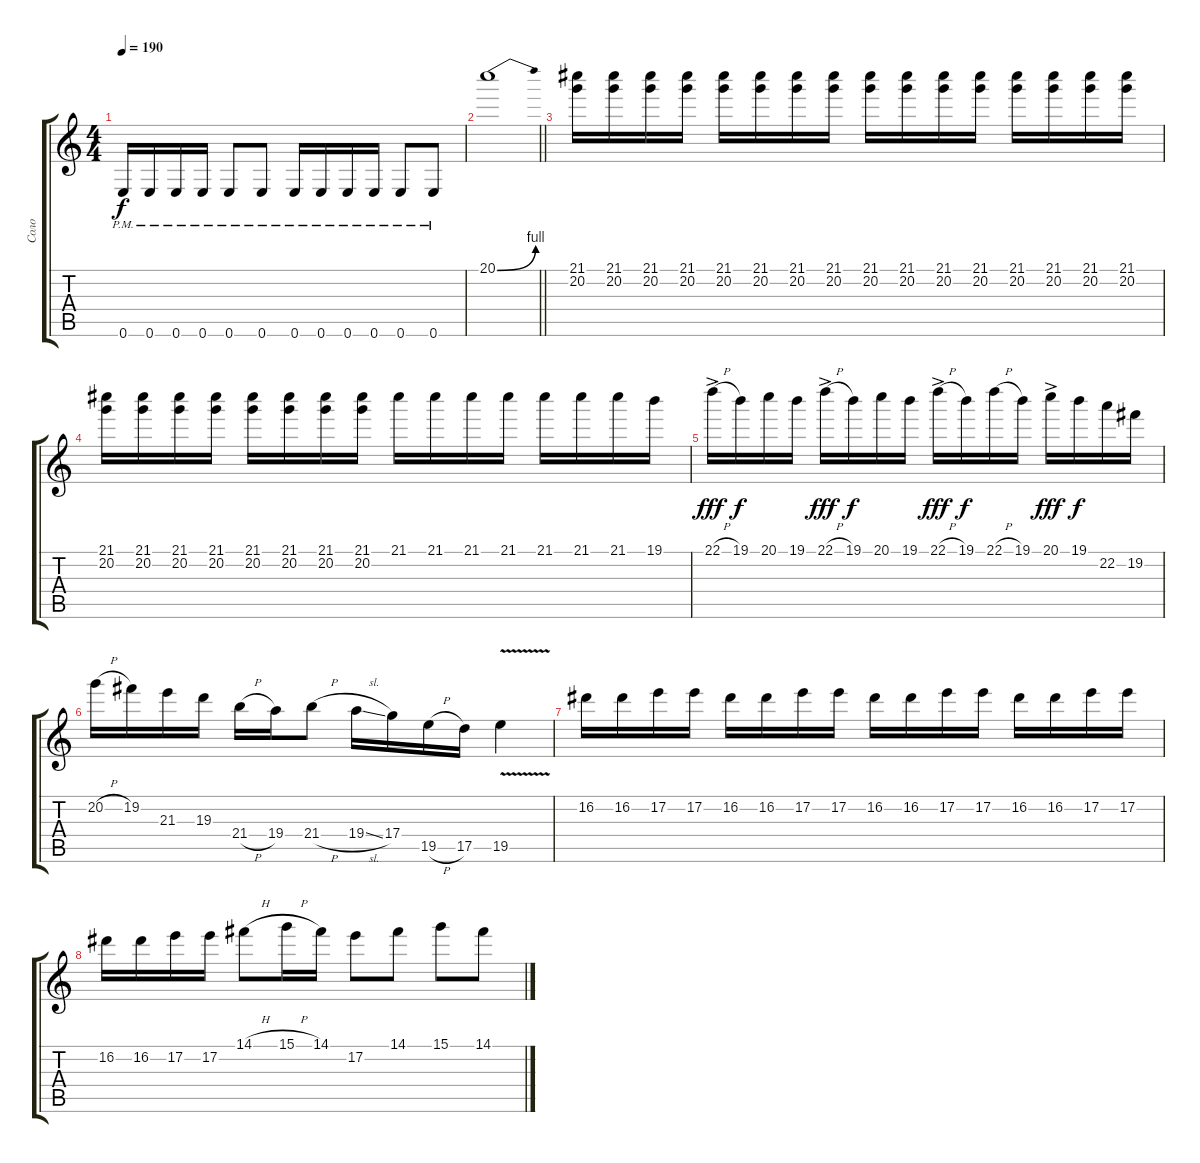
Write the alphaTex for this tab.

\track ("Соло" "Соло") {instrument distortionguitar}
\staff {score tabs}
\tuning (E4 B3 G3 D3 A2 E2) {hide}
\ts (4 4)
\tempo 190
\clef g2
\ks c
0.6{pm}.16{dy f} 0.6{pm}.16 0.6{pm}.16 0.6{pm}.16 0.6{pm}.8 0.6{pm}.8 0.6{pm}.16 0.6{pm}.16 0.6{pm}.16 0.6{pm}.16 0.6{pm}.8 0.6{pm}.8 |
\barLineRight lightlight
20.1{be (bend 0 0 60 4)}.1 |
(21.1 20.2).16 (21.1 20.2).16 (21.1 20.2).16 (21.1 20.2).16 (21.1 20.2).16 (21.1 20.2).16 (21.1 20.2).16 (21.1 20.2).16 (21.1 20.2).16 (21.1 20.2).16 (21.1 20.2).16 (21.1 20.2).16 (21.1 20.2).16 (21.1 20.2).16 (21.1 20.2).16 (21.1 20.2).16 |
(21.1 20.2).16 (21.1 20.2).16 (21.1 20.2).16 (21.1 20.2).16 (21.1 20.2).16 (21.1 20.2).16 (21.1 20.2).16 (21.1 20.2).16 21.1.16 21.1.16 21.1.16 21.1.16 21.1.16 21.1.16 21.1.16 19.1.16 |
22.1{h ac}.16{dy fff} 19.1.16{dy f} 20.1.16 19.1.16 22.1{h ac}.16{dy fff} 19.1.16{dy f} 20.1.16 19.1.16 22.1{h ac}.16{dy fff} 19.1.16{dy f} 22.1{h}.16 19.1.16 20.1{ac}.16{dy fff} 19.1.16{dy f} 22.2.16 19.2.16 |
20.2{h}.16 19.2.16 21.3.16 19.3.16 21.4{h}.16 19.4.16 21.4{h}.8 19.4{sl}.16 17.4.16 19.5{h}.16 17.5.16 19.5{v}.4 |
16.2.16 16.2.16 17.2.16 17.2.16 16.2.16 16.2.16 17.2.16 17.2.16 16.2.16 16.2.16 17.2.16 17.2.16 16.2.16 16.2.16 17.2.16 17.2.16 |
16.2.16 16.2.16 17.2.16 17.2.16 14.1{h}.8 15.1{h}.16 14.1.16 17.2.8 14.1.8 15.1.8 14.1.8
